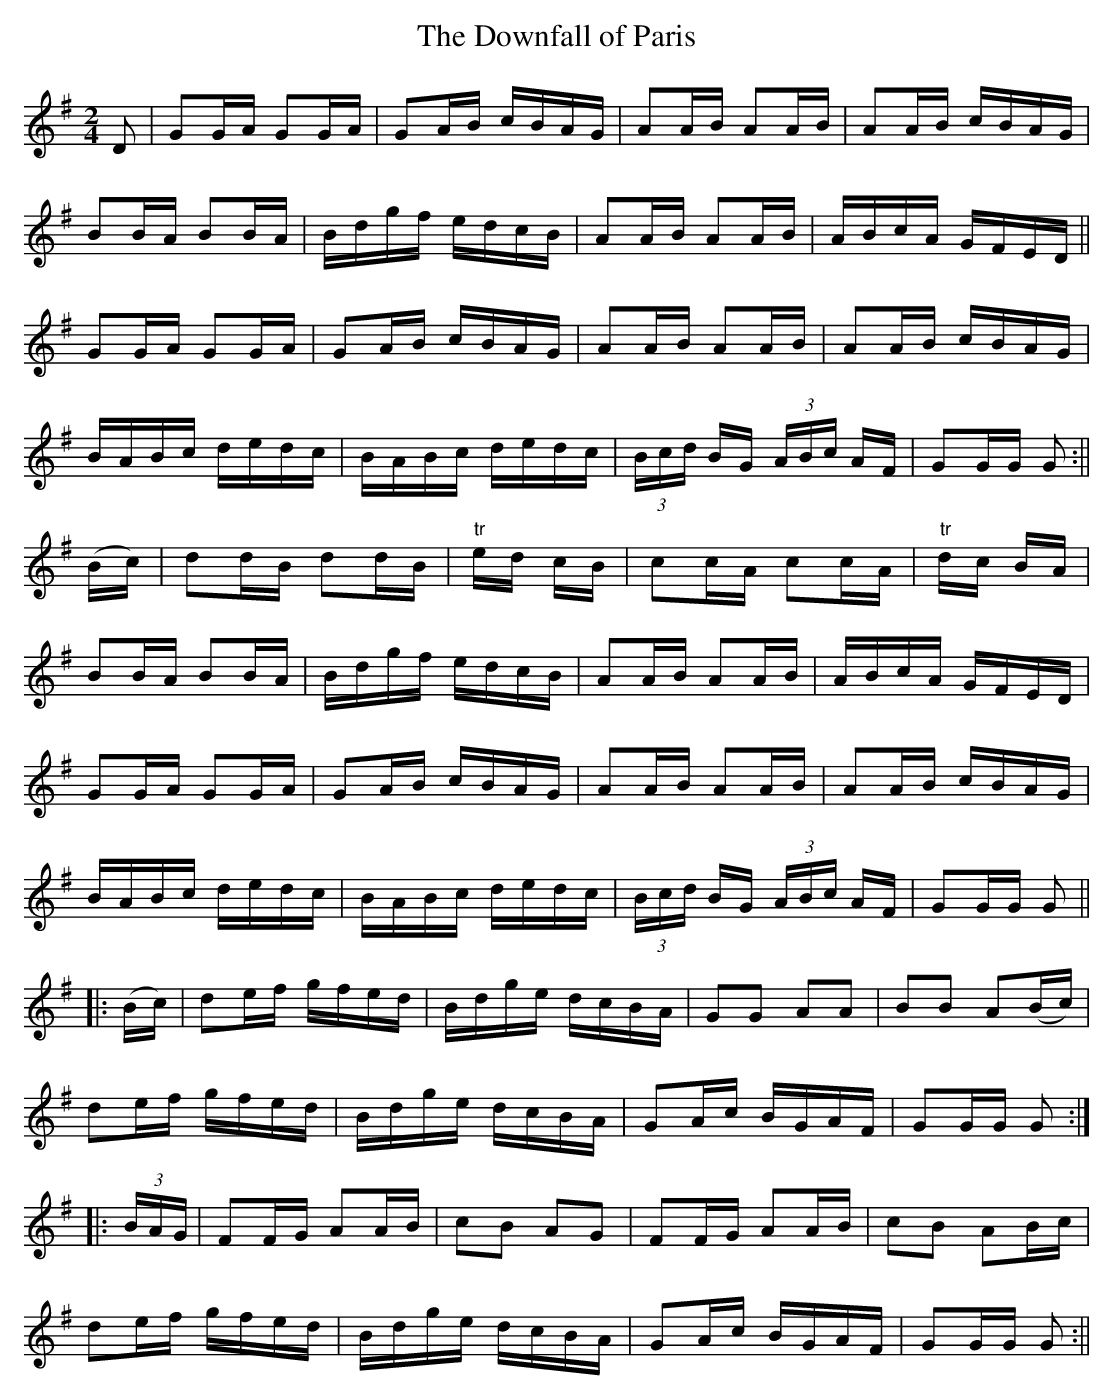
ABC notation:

X:1
T:Downfall of Paris, The
M:2/4
L:1/16
K:G
D2 | G2GA G2GA | G2AB cBAG | A2AB A2AB | A2AB cBAG |
B2BA B2BA | Bdgf edcB | A2AB A2AB | ABcA GFED ||
G2GA G2GA | G2AB cBAG | A2AB A2AB | A2AB cBAG |
BABc dedc | BABc dedc | (3Bcd BG (3ABc AF | G2GG G2 :||
(Bc) | d2dB d2dB | "tr"ed cB | c2cA c2cA | "tr"dc BA |
B2BA B2BA | Bdgf edcB | A2AB A2AB | ABcA GFED |
G2GA G2GA | G2AB cBAG |  A2AB A2AB | A2AB cBAG |
BABc dedc | BABc dedc | (3Bcd BG (3ABc AF | G2GG G2 ||
|: (Bc) |d2ef gfed | Bdge dcBA | G2G2 A2A2 | B2B2 A2(Bc)|
d2ef gfed | Bdge dcBA | G2Ac BGAF | G2GG G2 :|
|: (3BAG | F2FG A2AB | c2B2 A2G2 | F2FG A2AB | c2B2 A2Bc |
d2ef gfed | Bdge dcBA | G2Ac BGAF | G2GG G2 :||
